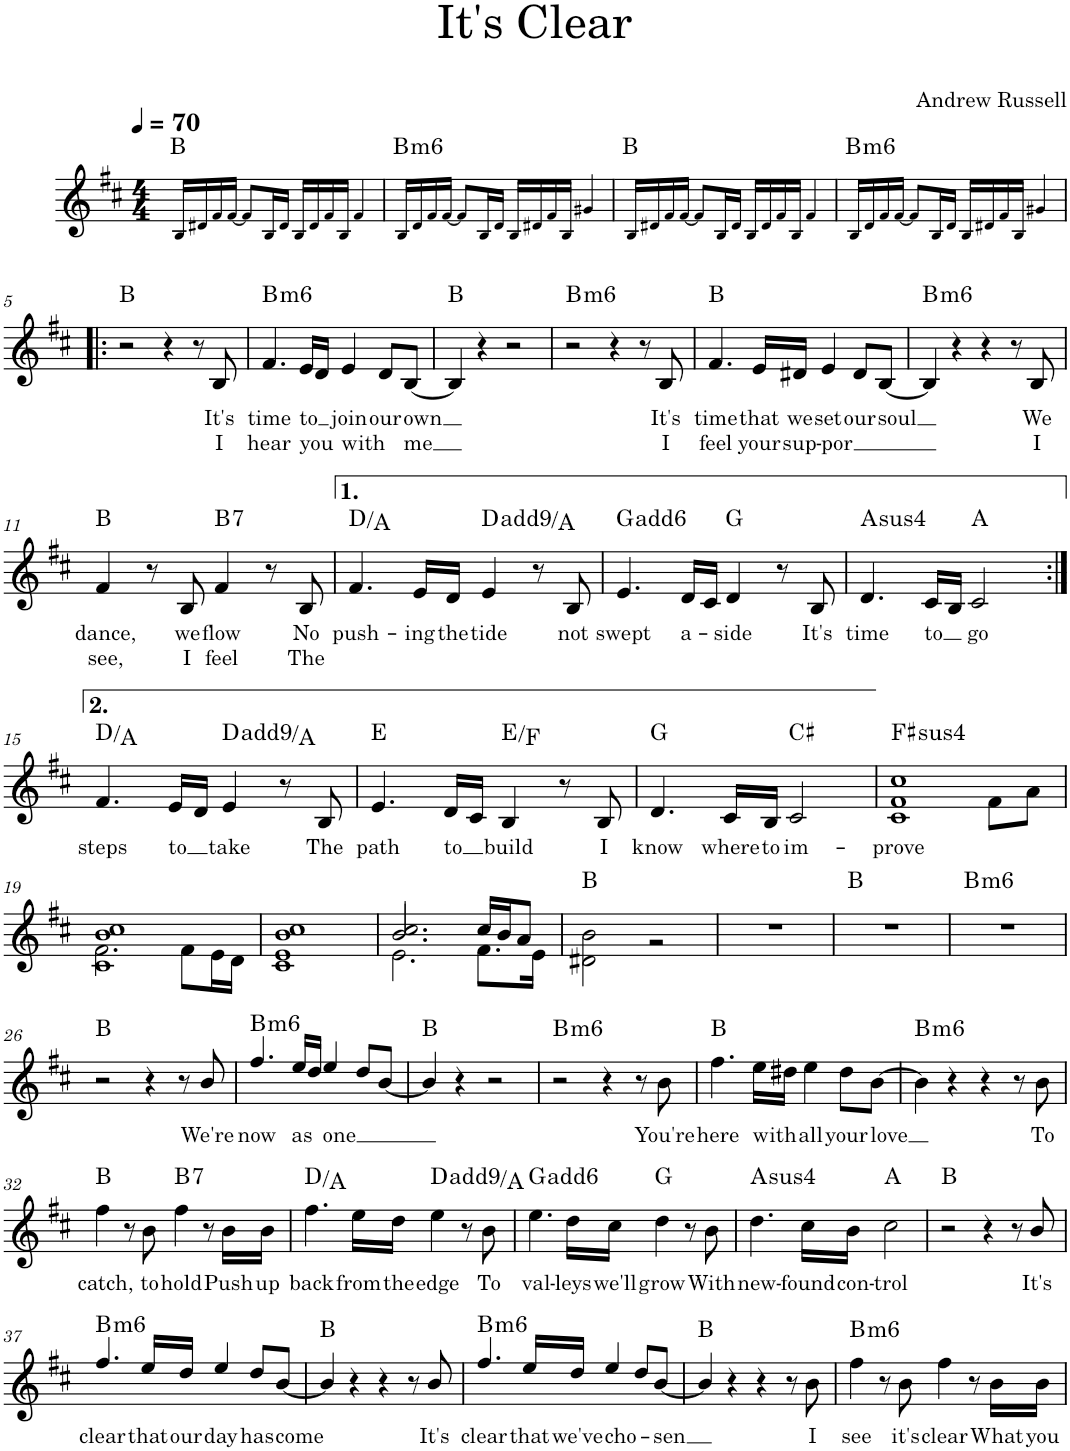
**kern	**text	**text	**harte
*part1	*part1	*part1	*part1
*staff1	*staff1	*staff1	*
*I"Piano	*	*	*
*I'Pno.	*	*	*
*clefG2	*	*	*
*k[f#c#]	*	*	*
*M4/4	*	*	*
*MM70	*	*	*
=1	=1	=1	=1
16B!/LL	.	.	B:maj
16d#X!/	.	.	.
16f#!/	.	.	.
[16f#!/JJ	.	.	.
8f#!/L]	.	.	.
16B!/L	.	.	.
16d#!/JJ	.	.	.
16B!/LL	.	.	.
16d#!/	.	.	.
16f#!/	.	.	.
16B!/JJ	.	.	.
4f#!/	.	.	.
=2	=2	=2	=2
!	!	!	!LO:H:kt=m6
16B!/LL	.	.	B:min6
16d!/	.	.	.
16f#!/	.	.	.
[16f#!/JJ	.	.	.
8f#!/L]	.	.	.
16B!/L	.	.	.
16d!/JJ	.	.	.
16B!/LL	.	.	.
16d#X!/	.	.	.
16f#!/	.	.	.
16B!/JJ	.	.	.
4g#X!/	.	.	.
=3	=3	=3	=3
16B!/LL	.	.	B:maj
16d#X!/	.	.	.
16f#!/	.	.	.
[16f#!/JJ	.	.	.
8f#!/L]	.	.	.
16B!/L	.	.	.
16d#!/JJ	.	.	.
16B!/LL	.	.	.
16d#!/	.	.	.
16f#!/	.	.	.
16B!/JJ	.	.	.
4f#!/	.	.	.
=4	=4	=4	=4
!	!	!	!LO:H:kt=m6
16B!/LL	.	.	B:min6
16d!/	.	.	.
16f#!/	.	.	.
[16f#!/JJ	.	.	.
8f#!/L]	.	.	.
16B!/L	.	.	.
16d!/JJ	.	.	.
16B!/LL	.	.	.
16d#X!/	.	.	.
16f#!/	.	.	.
16B!/JJ	.	.	.
4g#X!/	.	.	.
!!LO:LB:g=z
=5!|:	=5!|:	=5!|:	=5!|:
2r	.	.	B:maj
4r	.	.	.
8r	.	.	.
!	!LO:LY:b	!LO:LY:b	!
8B/	It's	I	.
=6	=6	=6	=6
!	!LO:LY:b	!LO:LY:b	!LO:H:kt=m6
4.f#/	time	hear	B:min6
!	!LO:LY:b	!LO:LY:b	!
16e/LL	to	you	.
16d/JJ	.	.	.
!	!LO:LY:b	!LO:LY:b	!
4e/	join	with	.
!	!LO:LY:b	!	!
8d/L	our	.	.
!	!LO:LY:b	!LO:LY:b	!
[8B/J	own	me	.
=7	=7	=7	=7
4B/]	.	.	B:maj
4r	.	.	.
2r	.	.	.
=8	=8	=8	=8
!	!	!	!LO:H:kt=m6
2r	.	.	B:min6
4r	.	.	.
8r	.	.	.
!	!LO:LY:b	!LO:LY:b	!
8B/	It's	I	.
=9	=9	=9	=9
!	!LO:LY:b	!LO:LY:b	!
4.f#/	time	feel	B:maj
!	!LO:LY:b	!LO:LY:b	!
16e/LL	that	your	.
!	!LO:LY:b	!LO:LY:b	!
16d#X/JJ	we	sup-	.
!	!LO:LY:b	!LO:LY:b	!
4e/	set	-por	.
!	!LO:LY:b	!	!
8d#/L	our	.	.
!	!LO:LY:b	!	!
[8B/J	soul	.	.
=10	=10	=10	=10
!	!	!	!LO:H:kt=m6
4B/]	.	.	B:min6
4r	.	.	.
4r	.	.	.
8r	.	.	.
!	!LO:LY:b	!LO:LY:b	!
8B/	We	I	.
!!LO:LB:g=z
=11	=11	=11	=11
!	!LO:LY:b	!LO:LY:b	!
4f#/	dance,	see,	B:maj
8r	.	.	.
!	!LO:LY:b	!LO:LY:b	!
8B/	we	I	.
!	!LO:LY:b	!LO:LY:b	!LO:H:kt=7
4f#/	flow	feel	B:7
8r	.	.	.
!	!LO:LY:b	!LO:LY:b	!
8B/	No	The	.
=12	=12	=12	=12
!	!LO:LY:b	!	!
4.f#/	push-	.	D:maj/5
!	!LO:LY:b	!	!
16e/LL	-ing	.	.
!	!LO:LY:b	!	!
16d/JJ	the	.	.
!	!LO:LY:b	!	!
4e/	tide	.	D:maj(9)/5
8r	.	.	.
!	!LO:LY:b	!	!
8B/	not	.	.
=13	=13	=13	=13
!	!LO:LY:b	!	!
4.e/	swept	.	G:maj(6)
!	!LO:LY:b	!	!
16d/LL	a-	.	.
16c#/JJ	.	.	.
!	!LO:LY:b	!	!
4d/	-side	.	G:maj
8r	.	.	.
!	!LO:LY:b	!	!
8B/	It's	.	.
=14	=14	=14	=14
!	!LO:LY:b	!	!LO:H:kt=4
4.d/	time	.	A:sus4
!	!LO:LY:b	!	!
16c#/LL	to	.	.
16B/JJ	.	.	.
!	!LO:LY:b	!	!
2c#/	go	.	A:maj
!!LO:LB:g=z
=15:|!	=15:|!	=15:|!	=15:|!
!	!LO:LY:b	!	!
4.f#/	steps	.	D:maj/5
!	!LO:LY:b	!	!
16e/LL	to	.	.
16d/JJ	.	.	.
!	!LO:LY:b	!	!
4e/	take	.	D:maj(9)/5
8r	.	.	.
!	!LO:LY:b	!	!
8B/	The	.	.
=16	=16	=16	=16
!	!LO:LY:b	!	!
4.e/	path	.	E:maj
!	!LO:LY:b	!	!
16d/LL	to	.	.
16c#/JJ	.	.	.
!	!LO:LY:b	!	!
4B/	build	.	E:maj/b2
8r	.	.	.
!	!LO:LY:b	!	!
8B/	I	.	.
=17	=17	=17	=17
!	!LO:LY:b	!	!
4.d/	know	.	G:maj
!	!LO:LY:b	!	!
16c#/LL	where	.	.
!	!LO:LY:b	!	!
16B/JJ	to	.	.
!	!LO:LY:b	!	!
2c#/	im-	.	C#:maj
=18	=18	=18	=18
!	!LO:LY:b	!	!LO:H:kt=4
*^	*	*	*
*	*^	*	*	*
*	*	*^	*	*	*
1c#	2.ryy	1cc#	1f#	-prove	.	F#:sus4
.	8f#\L	.	.	.	.	.
.	8a\J	.	.	.	.	.
!!LO:LB:g=z	!!	!!	!!
=19	=19	=19	=19	=19	=19	=19
1c#	1b	1cc#	2.f#\	.	.	.
.	.	.	8f#\L	.	.	.
.	.	.	16e\L	.	.	.
.	.	.	16d\JJ	.	.	.
=20	=20	=20	=20	=20	=20	=20
1c#	1b	1cc#	1e	.	.	.
=21	=21	=21	=21	=21	=21	=21
1ryy	2.b/	2.cc#/	2.e\	.	.	.
.	16cc#/LL	4ryy	8.f#\L	.	.	.
.	16b/J	.	.	.	.	.
.	8a/J	.	.	.	.	.
.	.	.	16e\Jk	.	.	.
*	*	*v	*v	*	*	*
=22	=22	=22	=22	=22	=22
1ryy	2b\	2d#X\	.	.	B:maj
.	2r	2ryy	.	.	.
*v	*v	*v	*	*	*
=23	=23	=23	=23
1r	.	.	.
=24	=24	=24	=24
1r	.	.	B:maj
=25	=25	=25	=25
!	!	!	!LO:H:kt=m6
1r	.	.	B:min6
!!LO:LB:g=z
=26	=26	=26	=26
2r	.	.	B:maj
4r	.	.	.
8r	.	.	.
!	!LO:LY:b	!	!
8b/	We're	.	.
=27	=27	=27	=27
!	!LO:LY:b	!	!LO:H:kt=m6
4.ff#/	now	.	B:min6
!	!LO:LY:b	!	!
16ee/LL	as	.	.
16dd/JJ	.	.	.
!	!LO:LY:b	!	!
4ee/	one	.	.
8dd/L	.	.	.
[8b/J	.	.	.
=28	=28	=28	=28
4b/]	.	.	B:maj
4r	.	.	.
2r	.	.	.
=29	=29	=29	=29
!	!	!	!LO:H:kt=m6
2r	.	.	B:min6
4r	.	.	.
8r	.	.	.
!	!LO:LY:b	!	!
8b\	You're	.	.
=30	=30	=30	=30
!	!LO:LY:b	!	!
4.ff#\	here	.	B:maj
!	!LO:LY:b	!	!
16ee\LL	with	.	.
16dd#X\JJ	.	.	.
!	!LO:LY:b	!	!
4ee\	all	.	.
!	!LO:LY:b	!	!
8dd#\L	your	.	.
!	!LO:LY:b	!	!
[8b\J	love	.	.
=31	=31	=31	=31
!	!	!	!LO:H:kt=m6
4b\]	.	.	B:min6
4r	.	.	.
4r	.	.	.
8r	.	.	.
!	!LO:LY:b	!	!
8b\	To	.	.
!!LO:LB:g=z
=32	=32	=32	=32
!	!LO:LY:b	!	!
4ff#\	catch,	.	B:maj
8r	.	.	.
!	!LO:LY:b	!	!
8b\	to	.	.
!	!LO:LY:b	!	!LO:H:kt=7
4ff#\	hold	.	B:7
8r	.	.	.
!	!LO:LY:b	!	!
16b\LL	Push	.	.
!	!LO:LY:b	!	!
16b\JJ	up	.	.
=33	=33	=33	=33
!	!LO:LY:b	!	!
4.ff#\	back	.	D:maj/5
!	!LO:LY:b	!	!
16ee\LL	from	.	.
!	!LO:LY:b	!	!
16dd\JJ	the	.	.
!	!LO:LY:b	!	!
4ee\	edge	.	D:maj(9)/5
8r	.	.	.
!	!LO:LY:b	!	!
8b\	To	.	.
=34	=34	=34	=34
!	!LO:LY:b	!	!
4.ee\	val-	.	G:maj(6)
!	!LO:LY:b	!	!
16dd\LL	-leys	.	.
!	!LO:LY:b	!	!
16cc#\JJ	we'll	.	.
!	!LO:LY:b	!	!
4dd\	grow	.	G:maj
8r	.	.	.
!	!LO:LY:b	!	!
8b\	With	.	.
=35	=35	=35	=35
!	!LO:LY:b	!	!LO:H:kt=4
4.dd\	new-	.	A:sus4
!	!LO:LY:b	!	!
16cc#\LL	-found	.	.
!	!LO:LY:b	!	!
16b\JJ	con-	.	.
!	!LO:LY:b	!	!
2cc#\	-trol	.	A:maj
=36	=36	=36	=36
2r	.	.	B:maj
4r	.	.	.
8r	.	.	.
!	!LO:LY:b	!	!
8b/	It's	.	.
!!LO:LB:g=z
=37	=37	=37	=37
!	!LO:LY:b	!	!LO:H:kt=m6
4.ff#/	clear	.	B:min6
!	!LO:LY:b	!	!
16ee/LL	that	.	.
!	!LO:LY:b	!	!
16dd/JJ	our	.	.
!	!LO:LY:b	!	!
4ee/	day	.	.
!	!LO:LY:b	!	!
8dd/L	has	.	.
!	!LO:LY:b	!	!
[8b/J	come	.	.
=38	=38	=38	=38
4b/]	.	.	B:maj
4r	.	.	.
4r	.	.	.
8r	.	.	.
!	!LO:LY:b	!	!
8b/	It's	.	.
=39	=39	=39	=39
!	!LO:LY:b	!	!LO:H:kt=m6
4.ff#/	clear	.	B:min6
!	!LO:LY:b	!	!
16ee/LL	that	.	.
!	!LO:LY:b	!	!
16dd/JJ	we've	.	.
!	!LO:LY:b	!	!
4ee/	cho-	.	.
8dd/L	.	.	.
!	!LO:LY:b	!	!
[8b/J	-sen	.	.
=40	=40	=40	=40
4b/]	.	.	B:maj
4r	.	.	.
4r	.	.	.
8r	.	.	.
!	!LO:LY:b	!	!
8b\	I	.	.
=41	=41	=41	=41
!	!LO:LY:b	!	!LO:H:kt=m6
4ff#\	see	.	B:min6
8r	.	.	.
!	!LO:LY:b	!	!
8b\	it's	.	.
!	!LO:LY:b	!	!
4ff#\	clear	.	.
8r	.	.	.
!	!LO:LY:b	!	!
16b\LL	What	.	.
!	!LO:LY:b	!	!
16b\JJ	you	.	.
=	=	=	=
*-	*-	*-	*-
